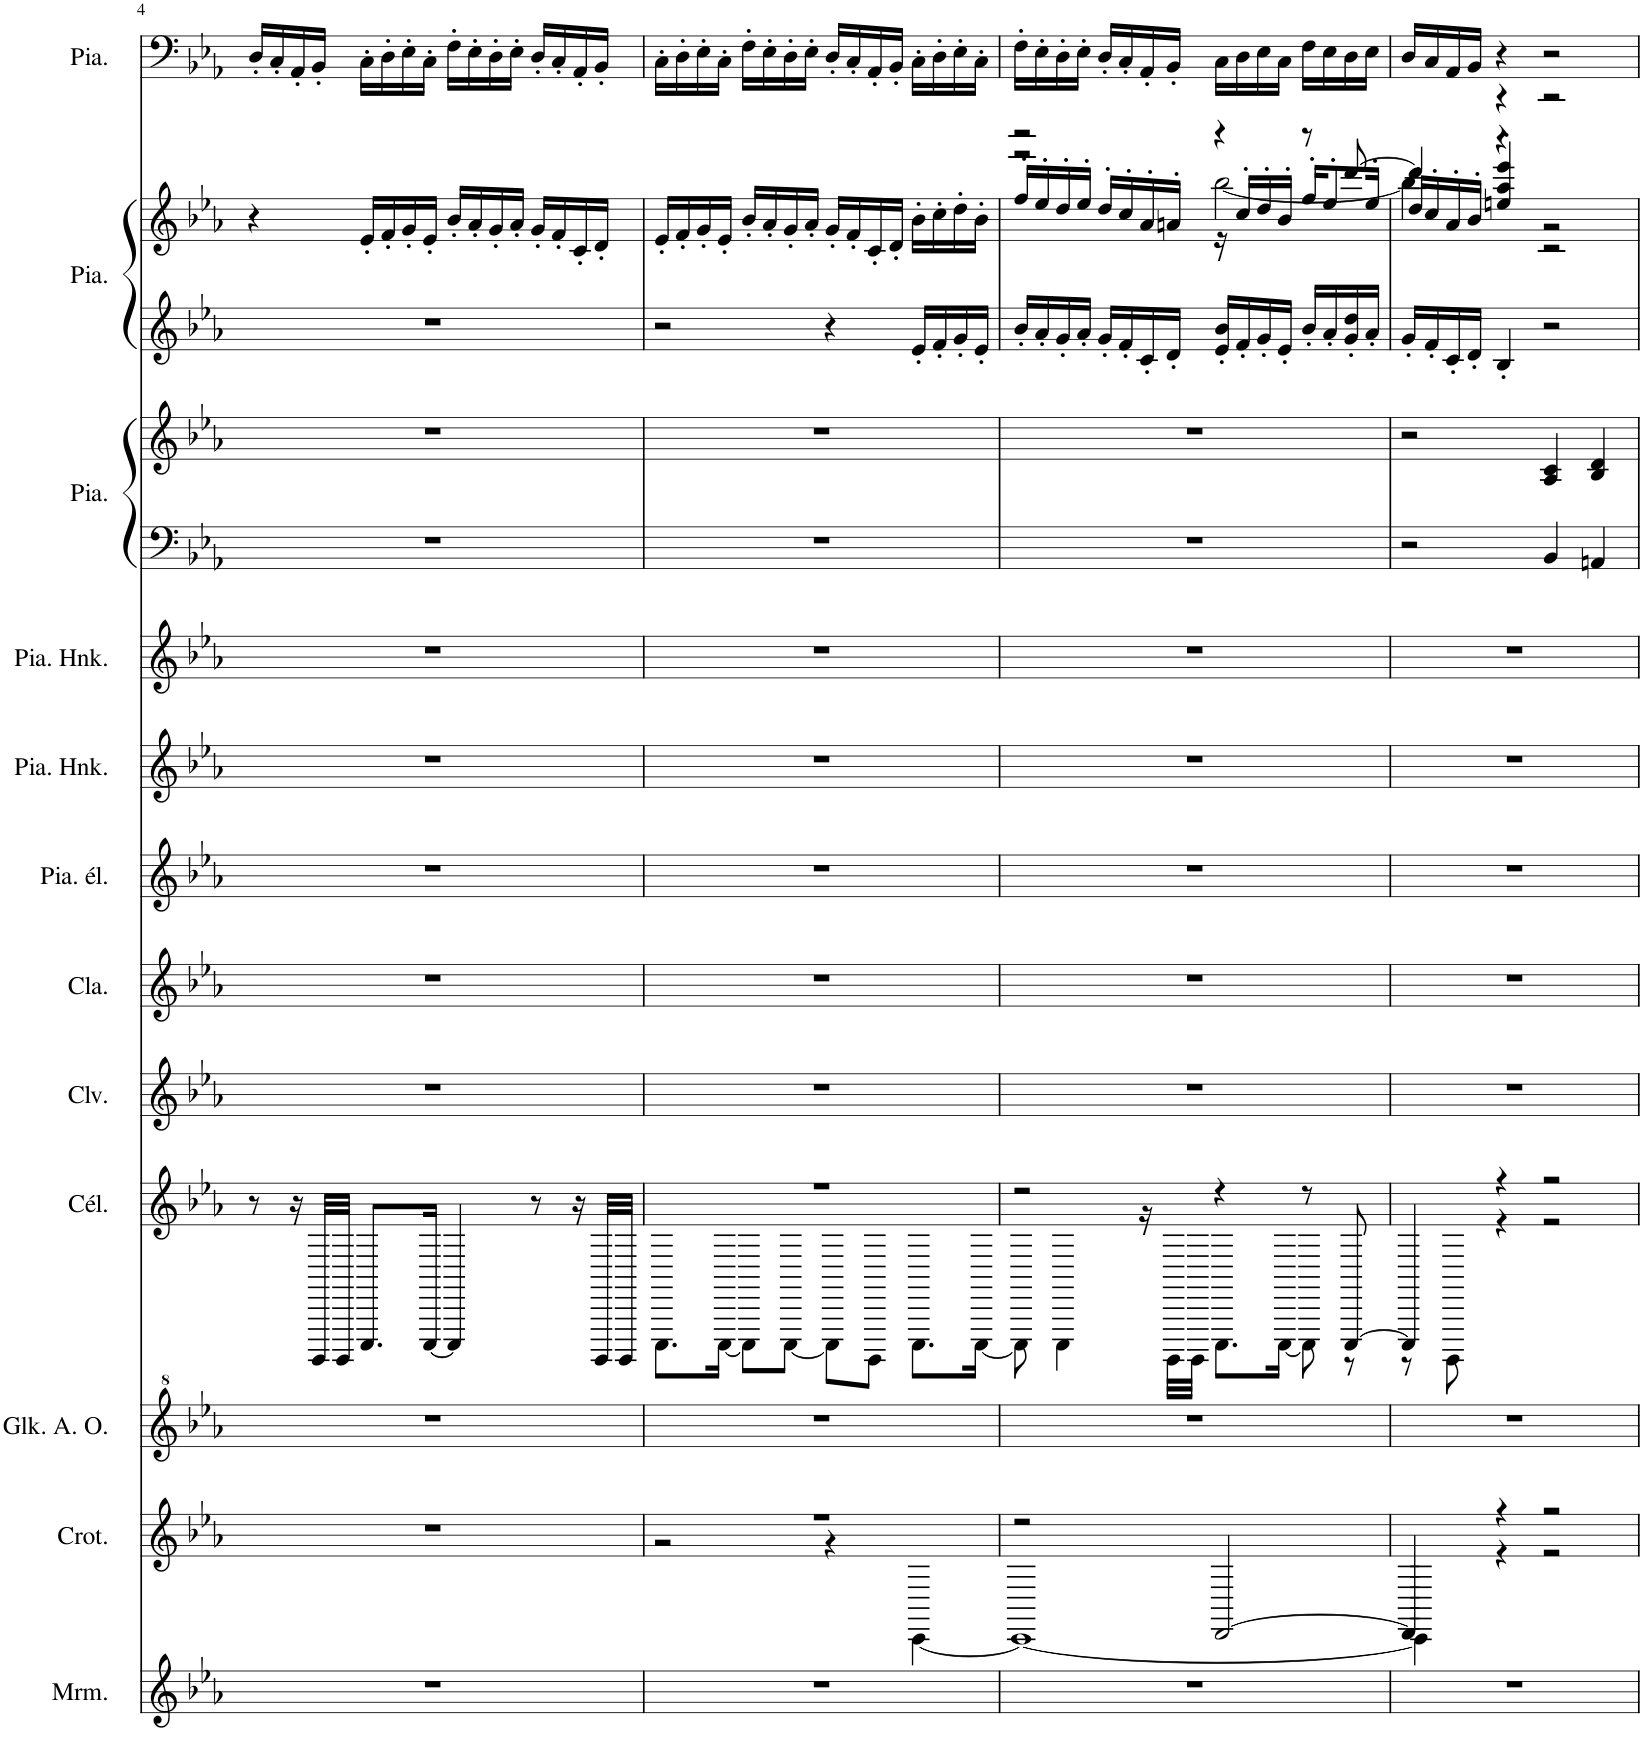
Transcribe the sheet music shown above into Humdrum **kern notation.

**kern	**kern	**kern	**kern	**kern	**kern	**kern	**kern	**kern	**kern	**kern	**kern	**kern	**kern
*part12	*part11	*part10	*part9	*part8	*part7	*part6	*part5	*part4	*part3	*part3	*part2	*part2	*part1
*staff14	*staff13	*staff12	*staff11	*staff10	*staff9	*staff8	*staff7	*staff6	*staff5	*staff4	*staff3	*staff2	*staff1
*I"Marimba (Double portée), Track: 0x1951DD4	*I"Crotales, Track: 0x1951D7E	*I"Glockenspiel Alto Orff, Track: 0x1951BB9	*I"Célesta, Track: 0x19519F8	*I"Clavicorde, Track: 0x19519C6	*I"Clavecin, Track: 0x195198D	*I"Piano électrique, Track: 0x195191F	*I"Piano Honky Tonk	*I"Piano Honky Tonk, Track: 0x19516C9	*I"Piano, Track: 0x1951589	*	*I"Piano, Track: 0x195139D	*	*I"Piano, SEQ_ST11_RAINBOW
*I'Mrm.	*I'Crot.	*I'Glk. A. O.	*I'Cél.	*I'Clv.	*I'Cla.	*I'Pia. él.	*I'Pia. Hnk.	*I'Pia. Hnk.	*I'Pia.	*	*I'Pia.	*	*I'Pia.
!!LO:PB:g=z
*clefG2	*clefG2	*clefG^2	*clefG2	*clefG2	*clefG2	*clefG2	*clefG2	*clefG2	*clefF4	*clefG2	*clefG2	*clefG2	*clefF4
*	*Trd-14c-24	*	*Trd-7c-12	*	*	*	*	*	*	*	*	*	*
*k[b-e-a-]	*k[b-e-a-]	*k[b-e-a-]	*k[b-e-a-]	*k[b-e-a-]	*k[b-e-a-]	*k[b-e-a-]	*k[b-e-a-]	*k[b-e-a-]	*k[b-e-a-]	*k[b-e-a-]	*k[b-e-a-]	*k[b-e-a-]	*k[b-e-a-]
*M4/4	*M4/4	*M4/4	*M4/4	*M4/4	*M4/4	*M4/4	*M4/4	*M4/4	*M4/4	*M4/4	*M4/4	*M4/4	*M4/4
=4	=4	=4	=4	=4	=4	=4	=4	=4	=4	=4	=4	=4	=4
1r	1r	1r	8r	1r	1r	1r	1r	1r	1r	1r	1r	4r	16D'/LL
.	.	.	.	.	.	.	.	.	.	.	.	.	16C'/
.	.	.	16r	.	.	.	.	.	.	.	.	.	16AA-'/
.	.	.	32GGGG/LLL	.	.	.	.	.	.	.	.	.	16BB-'/JJ
.	.	.	32GGGG/JJJ	.	.	.	.	.	.	.	.	.	.
.	.	.	8.CCC/L	.	.	.	.	.	.	.	.	16e-'/LL	16C'\LL
.	.	.	.	.	.	.	.	.	.	.	.	16f'/	16D'\
.	.	.	.	.	.	.	.	.	.	.	.	16g'/	16E-'\
.	.	.	[16CCC/Jk	.	.	.	.	.	.	.	.	16e-'/JJ	16C'\JJ
.	.	.	4CCC/]	.	.	.	.	.	.	.	.	16b-'/LL	16F'\LL
.	.	.	.	.	.	.	.	.	.	.	.	16a-'/	16E-'\
.	.	.	.	.	.	.	.	.	.	.	.	16g'/	16D'\
.	.	.	.	.	.	.	.	.	.	.	.	16a-'/JJ	16E-'\JJ
.	.	.	8r	.	.	.	.	.	.	.	.	16g'/LL	16D'/LL
.	.	.	.	.	.	.	.	.	.	.	.	16f'/	16C'/
.	.	.	16r	.	.	.	.	.	.	.	.	16c'/	16AA-'/
.	.	.	32GGGG/LLL	.	.	.	.	.	.	.	.	16d'/JJ	16BB-'/JJ
.	.	.	32GGGG/JJJ	.	.	.	.	.	.	.	.	.	.
=5	=5	=5	=5	=5	=5	=5	=5	=5	=5	=5	=5	=5	=5
*	*^	*	*^	*	*	*	*	*	*	*	*	*	*
1r	1r	2r	1r	1r	8.CCC\L	1r	1r	1r	1r	1r	1r	1r	2r	16e-'/LL	16C'\LL
.	.	.	.	.	.	.	.	.	.	.	.	.	.	16f'/	16D'\
.	.	.	.	.	.	.	.	.	.	.	.	.	.	16g'/	16E-'\
.	.	.	.	.	[16CCC\Jk	.	.	.	.	.	.	.	.	16e-'/JJ	16C'\JJ
.	.	.	.	.	8CCC\L]	.	.	.	.	.	.	.	.	16b-'/LL	16F'\LL
.	.	.	.	.	.	.	.	.	.	.	.	.	.	16a-'/	16E-'\
.	.	.	.	.	[8CCC\J	.	.	.	.	.	.	.	.	16g'/	16D'\
.	.	.	.	.	.	.	.	.	.	.	.	.	.	16a-'/JJ	16E-'\JJ
.	.	4r	.	.	8CCC\L]	.	.	.	.	.	.	.	4r	16g'/LL	16D'/LL
.	.	.	.	.	.	.	.	.	.	.	.	.	.	16f'/	16C'/
.	.	.	.	.	8GGGG\J	.	.	.	.	.	.	.	.	16c'/	16AA-'/
.	.	.	.	.	.	.	.	.	.	.	.	.	.	16d'/JJ	16BB-'/JJ
.	.	[4CC\	.	.	8.CCC\L	.	.	.	.	.	.	.	16e-'/LL	16b-'\LL	16C'\LL
.	.	.	.	.	.	.	.	.	.	.	.	.	16f'/	16cc'\	16D'\
.	.	.	.	.	.	.	.	.	.	.	.	.	16g'/	16dd'\	16E-'\
.	.	.	.	.	[16CCC\Jk	.	.	.	.	.	.	.	16e-'/JJ	16b-'\JJ	16C'\JJ
=6	=6	=6	=6	=6	=6	=6	=6	=6	=6	=6	=6	=6	=6	=6	=6
*	*	*	*	*	*	*	*	*	*	*	*	*	*	*^	*
*	*	*	*	*	*	*	*	*	*	*	*	*	*	*	*^	*
1r	2r	1CC_	1r	2r	8CCC\]	1r	1r	1r	1r	1r	1r	1r	16b-'/LL	2r	2r	16ff'/LL	16F'\LL
.	.	.	.	.	.	.	.	.	.	.	.	.	16a-'/	.	.	16ee-'/	16E-'\
.	.	.	.	.	4CCC\	.	.	.	.	.	.	.	16g'/	.	.	16dd'/	16D'\
.	.	.	.	.	.	.	.	.	.	.	.	.	16a-'/JJ	.	.	16ee-'/JJ	16E-'\JJ
.	.	.	.	.	.	.	.	.	.	.	.	.	16g'/LL	.	.	16dd'/LL	16D'/LL
.	.	.	.	.	.	.	.	.	.	.	.	.	16f'/	.	.	16cc'/	16C'/
.	.	.	.	.	16r	.	.	.	.	.	.	.	16c'/	.	.	16a-'/	16AA-'/
.	.	.	.	.	32GGGG\LLL	.	.	.	.	.	.	.	16d'/JJ	.	.	16an'/JJ	16BB-'/JJ
.	.	.	.	.	32GGGG\JJJ	.	.	.	.	.	.	.	.	.	.	.	.
.	[2DD/	.	.	4r	8.CCC\L	.	.	.	.	.	.	.	16e-/' 16b-/'LL	4r	[2bb-\	16r	16C\LL
.	.	.	.	.	.	.	.	.	.	.	.	.	16f'/	.	.	16cc'/LL	16D\
.	.	.	.	.	.	.	.	.	.	.	.	.	16g'/	.	.	16dd'/	16E-\
.	.	.	.	.	[16CCC\Jk	.	.	.	.	.	.	.	16e-'/JJ	.	.	16b-'/JJ	16C\JJ
.	.	.	.	8r	8CCC\]	.	.	.	.	.	.	.	16b-'/LL	8r	.	16ff'/KL	16F\LL
.	.	.	.	.	.	.	.	.	.	.	.	.	16a-'/	.	.	8ee-'/	16E-\
.	.	.	.	[8CCC/	8r	.	.	.	.	.	.	.	16g/' 16dd/'	[8ddd/	.	.	16D\
.	.	.	.	.	.	.	.	.	.	.	.	.	16a-'/JJ	.	.	16ee-'/Jk	16E-\JJ
=7	=7	=7	=7	=7	=7	=7	=7	=7	=7	=7	=7	=7	=7	=7	=7	=7	=7
1r	4DD/]	4CC\]	1r	4CCC/]	8r	1r	1r	1r	1r	1r	2r	2r	16g'/LL	4ddd/]	4bb-\]	16dd'/LL	16D/LL
.	.	.	.	.	.	.	.	.	.	.	.	.	16f'/	.	.	16cc'/	16C/
.	.	.	.	.	8GGGG\	.	.	.	.	.	.	.	16c'/	.	.	16a-'/	16AA-/
.	.	.	.	.	.	.	.	.	.	.	.	.	16d'/JJ	.	.	16b-'/JJ	16BB-/JJ
.	4r	4r	.	4r	4r	.	.	.	.	.	.	.	4B-'/	4r	4r	4een/' 4aa-/' 4eee-/'	4r
.	2r	2r	.	2r	2r	.	.	.	.	.	4BB-/	4A-/ 4c/	2r	2r	2r	2r	2r
.	.	.	.	.	.	.	.	.	.	.	4AAn/	4B-/ 4d/	.	.	.	.	.
*	*v	*v	*	*v	*v	*	*	*	*	*	*	*	*	*v	*v	*v	*
=	=	=	=	=	=	=	=	=	=	=	=	=	=
*-	*-	*-	*-	*-	*-	*-	*-	*-	*-	*-	*-	*-	*-
